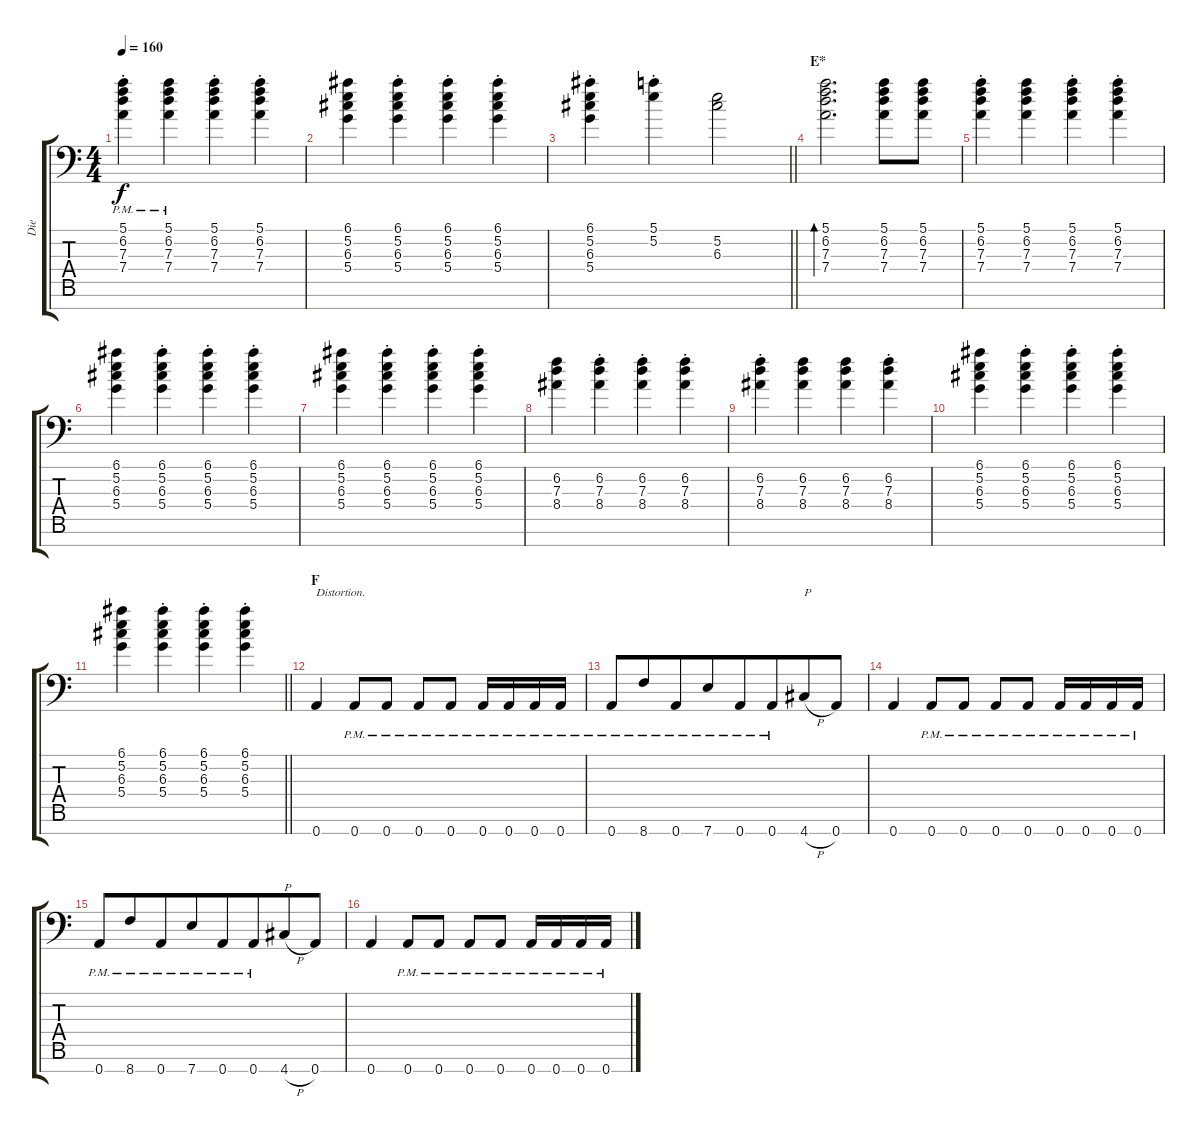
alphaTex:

\track ("Die" "Die") {instrument distortionguitar}
\staff {score tabs}
\tuning (E4 B3 G3 D3 A2 D2 A1) {hide}
\ts (4 4)
\tempo 160
\clef f4
\ks c
(5.1{pm st} 6.2{pm st} 7.3{pm st} 7.4{pm st}).4{dy f} (5.1{pm} 6.2{pm} 7.3{pm} 7.4{pm}).4 (5.1{st} 6.2{st} 7.3{st} 7.4{st}).4 (5.1{st} 6.2{st} 7.3{st} 7.4{st}).4 |
(6.1 5.2 6.3 5.4).4 (6.1{st} 5.2{st} 6.3{st} 5.4{st}).4 (6.1{st} 5.2{st} 6.3{st} 5.4{st}).4{beam merge} (6.1{st} 5.2{st} 6.3{st} 5.4{st}).4 |
\barLineRight lightlight
(6.1{st} 5.2{st} 6.3{st} 5.4{st}).4 (5.1{st} 5.2{st}).4 (5.2 6.3).2 |
\section ("" "E*")
(5.1 6.2 7.3 7.4).2{d bd 240} (5.1 6.2 7.3 7.4).8 (5.1 6.2 7.3 7.4).8 |
(5.1{st} 6.2{st} 7.3{st} 7.4{st}).4 (5.1 6.2 7.3 7.4).4 (5.1{st} 6.2{st} 7.3{st} 7.4{st}).4 (5.1{st} 6.2{st} 7.3{st} 7.4{st}).4 |
(6.1 5.2 6.3 5.4).4 (6.1{st} 5.2{st} 6.3{st} 5.4{st}).4 (6.1{st} 5.2{st} 6.3{st} 5.4{st}).4{beam merge} (6.1{st} 5.2{st} 6.3{st} 5.4{st}).4 |
(6.1 5.2 6.3 5.4).4 (6.1{st} 5.2{st} 6.3{st} 5.4{st}).4 (6.1{st} 5.2{st} 6.3{st} 5.4{st}).4{beam merge} (6.1{st} 5.2{st} 6.3{st} 5.4{st}).4 |
(6.2 7.3 8.4).4 (6.2{st} 7.3{st} 8.4{st}).4 (6.2{st} 7.3{st} 8.4{st}).4 (6.2{st} 7.3{st} 8.4{st}).4 |
(6.2{st} 7.3{st} 8.4{st}).4 (6.2 7.3 8.4).4 (6.2 7.3 8.4).4 (6.2{st} 7.3{st} 8.4{st}).4 |
(6.1 5.2 6.3 5.4).4 (6.1{st} 5.2{st} 6.3{st} 5.4{st}).4 (6.1{st} 5.2{st} 6.3{st} 5.4{st}).4{beam merge} (6.1{st} 5.2{st} 6.3{st} 5.4{st}).4 |
\barLineRight lightlight
(6.1 5.2 6.3 5.4).4 (6.1{st} 5.2{st} 6.3{st} 5.4{st}).4 (6.1{st} 5.2{st} 6.3{st} 5.4{st}).4{beam merge} (6.1{st} 5.2{st} 6.3{st} 5.4{st}).4 |
\section ("" "F")
0.7.4{txt "Distortion." instrument distortionguitar} 0.7{pm}.8 0.7{pm}.8 0.7{pm}.8{beam merge} 0.7{pm}.8 0.7{pm}.16 0.7{pm}.16{beam merge} 0.7{pm}.16 0.7{pm}.16 |
0.7{pm}.8{beam Up} 8.7{pm}.8{beam Up beam merge} 0.7{pm}.8 7.7{pm}.8{beam merge} 0.7{pm}.8 0.7{pm}.8{beam merge} 4.7{h}.8{txt "P" beam merge} 0.7.8 |
0.7.4 0.7{pm}.8 0.7{pm}.8 0.7{pm}.8{beam merge} 0.7{pm}.8 0.7{pm}.16 0.7{pm}.16{beam merge} 0.7{pm}.16 0.7{pm}.16 |
0.7{pm}.8{beam Up} 8.7{pm}.8{beam Up beam merge} 0.7{pm}.8 7.7{pm}.8{beam merge} 0.7{pm}.8 0.7{pm}.8{beam merge} 4.7{h}.8{txt "P" beam merge} 0.7.8 |
0.7.4 0.7{pm}.8 0.7{pm}.8 0.7{pm}.8{beam merge} 0.7{pm}.8 0.7{pm}.16 0.7{pm}.16{beam merge} 0.7{pm}.16 0.7{pm}.16
